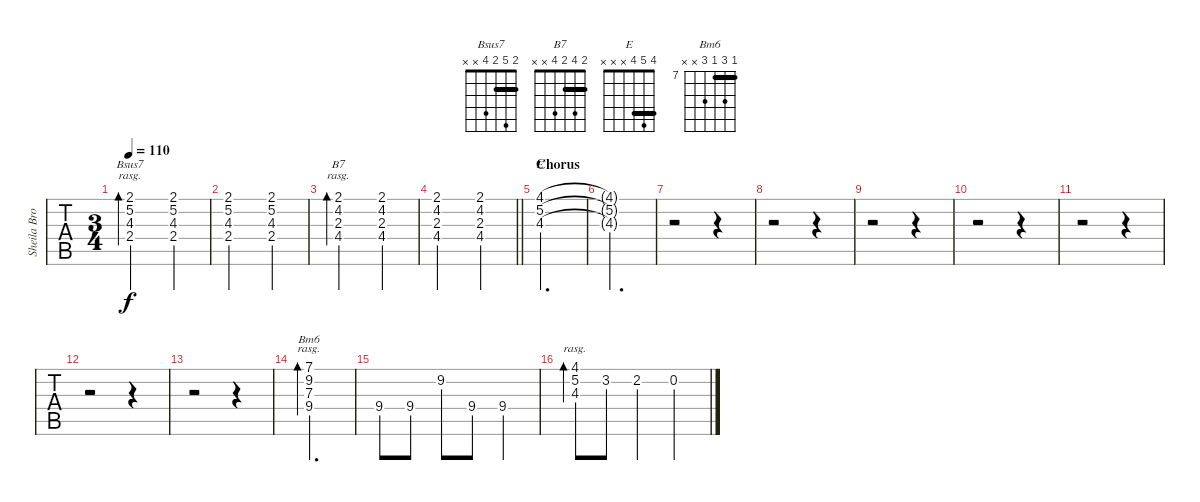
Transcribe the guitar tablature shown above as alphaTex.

\track ("Sheila Bromberrg's harp arr. for guitar" "Sheila Bro") {instrument orchestralharp}
\staff {tabs}
\tuning (E4 B3 G3 D3 A2 E2) {hide}
\chord ("Bsus7" 2 5 2 4 x x) {barre 2}
\chord ("B7" 2 4 2 4 x x) {barre 2}
\chord ("E" 4 5 4 x x x) {barre 4}
\chord ("Bm6" 7 9 7 9 x x) {firstfret 7 barre 7}
\ts (3 4)
\tempo 110
\clef g2
\ks e
(2.1 5.2 4.3 2.4).2{bd 60 ch "Bsus7" rasg ii dy f} (2.1 5.2 4.3 2.4).4 |
(2.1 5.2 4.3 2.4).2 (2.1 5.2 4.3 2.4).4 |
(2.1 4.2 2.3 4.4).2{bd 60 ch "B7" rasg ii} (2.1 4.2 2.3 4.4).4 |
\barLineRight lightlight
(2.1 4.2 2.3 4.4).2 (2.1 4.2 2.3 4.4).4 |
\section ("" "Chorus")
(4.1 5.2 4.3).2{d ch "E"} |
(4.1{t} 5.2{t} 4.3{t}).2{d} |
r.2 r.4 |
r.2 r.4 |
r.2 r.4 |
r.2 r.4 |
r.2 r.4 |
r.2 r.4 |
r.2 r.4 |
(7.1 9.2 7.3 9.4).2{d bd 60 ch "Bm6" rasg ii} |
9.4.8 9.4.8 9.2.8 9.4.8 9.4.4 |
(4.1 5.2 4.3).8{bd 60 rasg ii} 3.2.8 2.2.4 0.2.4
